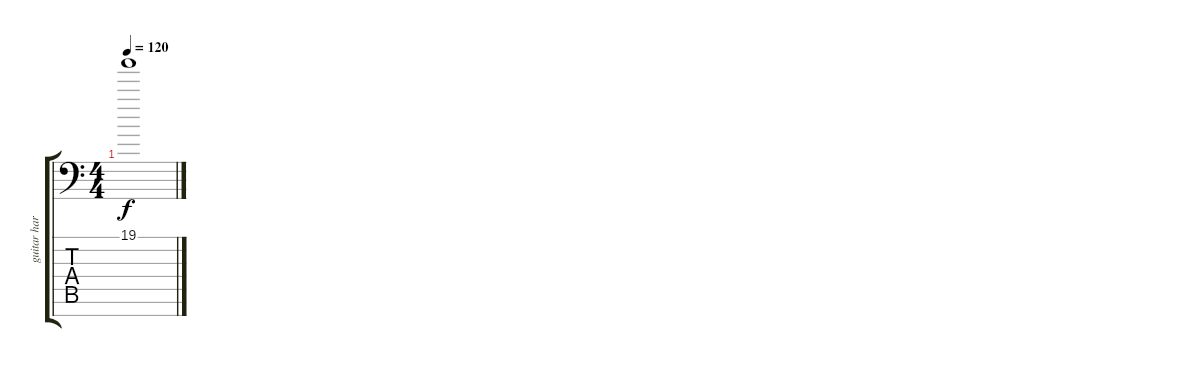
\track ("guitar harmonics " "guitar har") {instrument acousticguitarsteel}
\staff {score tabs}
\tuning (E4 B3 G3 D3 A2 E2 C-1) {hide}
\ts (4 4)
\tempo 120
\clef f4
\ks c
19.1{t}.1{dy f}
